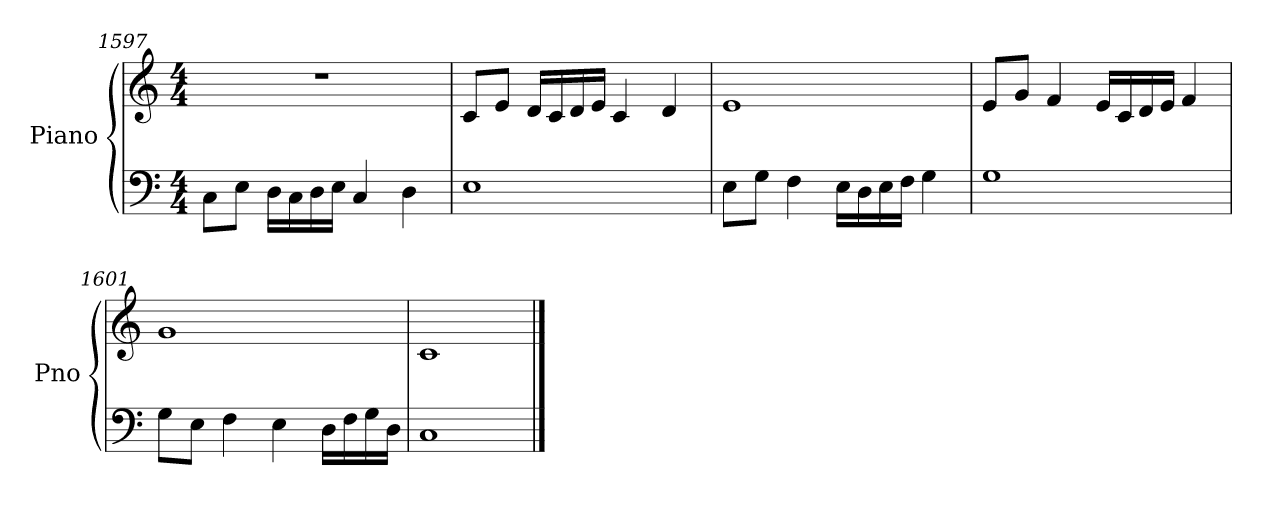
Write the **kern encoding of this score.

**kern	**kern
*part1	*part1
*staff2	*staff1
*I"Piano	*
*I'Pno	*
!!LO:LB:g=z
*clefF4	*clefG2
*k[]	*k[]
*M4/4	*M4/4
=1597	=1597
8C\L	1r
8E\J	.
16D\LL	.
16C\	.
16D\	.
16E\JJ	.
4C/	.
4D\	.
=1598	=1598
1E	8c/L
.	8e/J
.	16d/LL
.	16c/
.	16d/
.	16e/JJ
.	4c/
.	4d/
=1599	=1599
8E\L	1e
8G\J	.
4F\	.
16E\LL	.
16D\	.
16E\	.
16F\JJ	.
4G\	.
!!LO:LB:g=z
=1600	=1600
1G	8e/L
.	8g/J
.	4f/
.	16e/LL
.	16c/
.	16d/
.	16e/JJ
.	4f/
=1601	=1601
8G\L	1g
8E\J	.
4F\	.
4E\	.
16D\LL	.
16F\	.
16G\	.
16D\JJ	.
=1602	=1602
1C	1c
==	==
*-	*-
